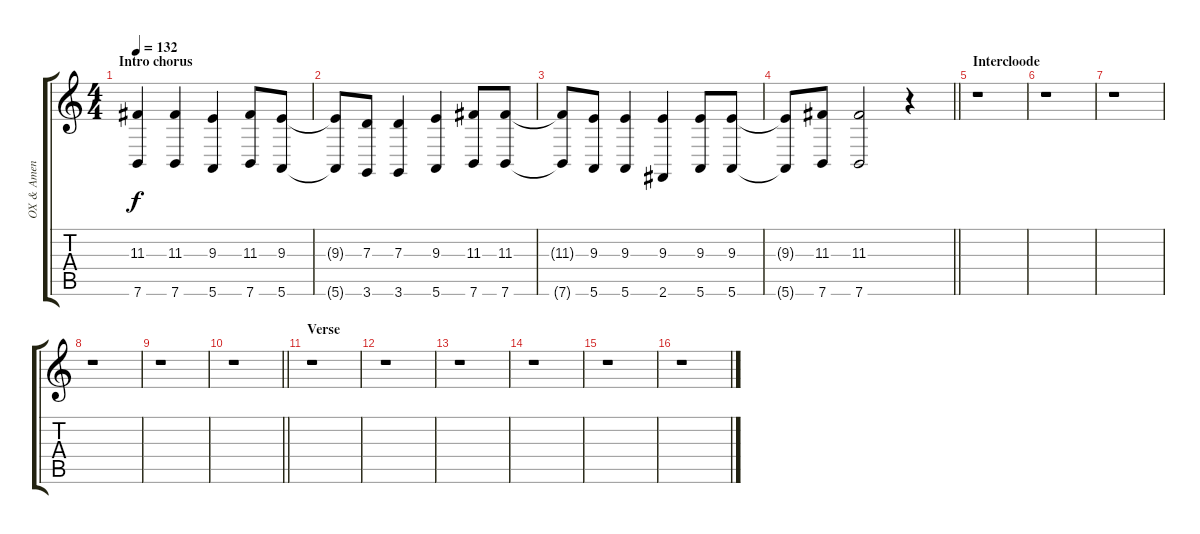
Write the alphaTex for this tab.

\track ("OX & Amen vocals" "OX & Amen ") {instrument tremolostrings}
\staff {score tabs}
\tuning (E4 B3 G3 D3 A2 E2) {hide}
\ts (4 4)
\section ("" "Intro chorus")
\tempo 132
\clef g2
\ks c
(11.3 7.6).4{dy f instrument tremolostrings} (11.3 7.6).4 (9.3 5.6).4 (11.3 7.6).8 (9.3 5.6).8 |
(9.3{t} 5.6{t}).8 (7.3 3.6).8 (7.3 3.6).4 (9.3 5.6).4 (11.3 7.6).8 (11.3 7.6).8 |
(11.3{t} 7.6{t}).8 (9.3 5.6).8 (9.3 5.6).4 (9.3 2.6).4 (9.3 5.6).8 (9.3 5.6).8 |
\barLineRight lightlight
(9.3{t} 5.6{t}).8 (11.3 7.6).8 (11.3 7.6).2 r.4 |
\section ("" "Intercloode")
r.1 |
r.1 |
r.1 |
r.1 |
r.1 |
\barLineRight lightlight
r.1 |
\section ("" "Verse")
r.1 |
r.1 |
r.1 |
r.1 |
r.1 |
r.1
